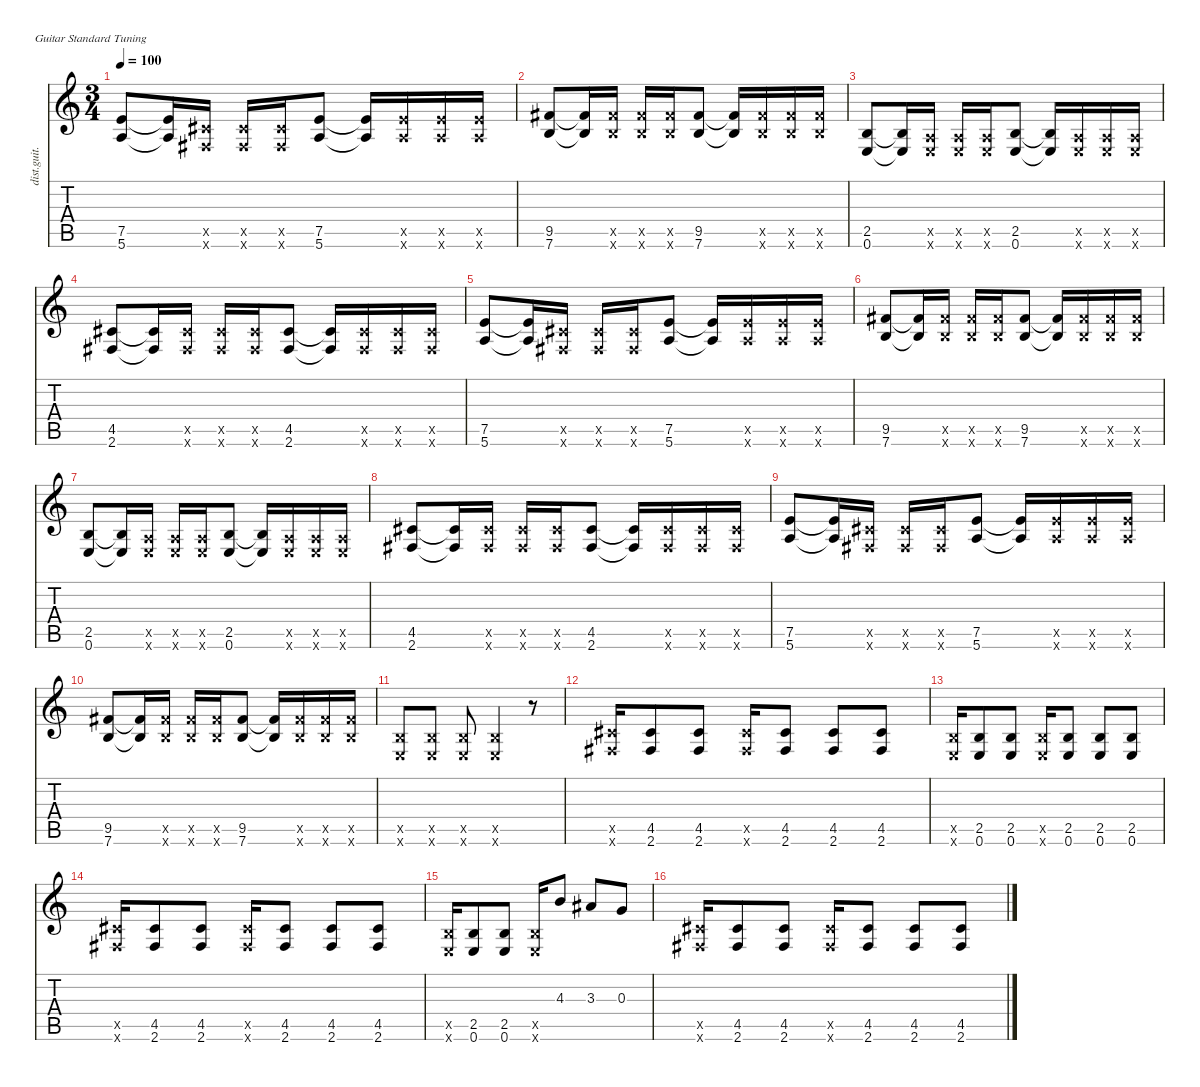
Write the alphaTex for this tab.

\defaultSystemsLayout 4
\hideDynamics
\bracketExtendMode nobrackets
\otherSystemsTrackNameOrientation horizontal
\track ("Distortion Guitar" "dist.guit.") {instrument distortionguitar}
\staff {score tabs}
\tuning (E4 B3 G3 D3 A2 E2)
\ts (3 4)
\tempo 100
\clef g2
\ks c
(5.6 7.5).8{dy mf beam Up} (7.5{t} 5.6{t}).16{beam Up} (4.5{x acc #} 2.6{x acc #}).16{beam Up} (4.5{x acc #} 2.6{x acc #}).16{beam Up} (4.5{x acc #} 2.6{x acc #}).16{beam Up} (5.6 7.5).8{beam Up} (5.6{t} 7.5{t}).16{beam Up} (7.5{x} 5.6{x}).16{beam Up} (7.5{x} 5.6{x}).16{beam Up} (7.5{x} 5.6{x}).16{beam Up} |
(9.5{acc #} 7.6).8{beam Up} (9.5{t acc #} 7.6{t}).16{beam Up} (9.5{x acc #} 7.6{x}).16{beam Up} (9.5{x acc #} 7.6{x}).16{beam Up} (9.5{x acc #} 7.6{x}).16{beam Up} (9.5{acc #} 7.6).8{beam Up} (9.5{t acc #} 7.6{t}).16{beam Up} (9.5{x acc #} 7.6{x}).16{beam Up} (9.5{x acc #} 7.6{x}).16{beam Up} (9.5{x acc #} 7.6{x}).16{beam Up} |
(2.5 0.6).8{beam Up} (2.5{t} 0.6{t}).16{beam Up} (0.5{x} 0.6{x}).16{beam Up} (0.5{x} 0.6{x}).16{beam Up} (0.5{x} 0.6{x}).16{beam Up} (2.5 0.6).8{beam Up} (2.5{t} 0.6{t}).16{beam Up} (0.5{x} 0.6{x}).16{beam Up} (0.5{x} 0.6{x}).16{beam Up} (0.5{x} 0.6{x}).16{beam Up} |
(2.6{acc #} 4.5{acc #}).8{beam Up} (4.5{t acc #} 2.6{t acc #}).16{beam Up} (4.5{x acc #} 2.6{x acc #}).16{beam Up} (4.5{x acc #} 2.6{x acc #}).16{beam Up} (4.5{x acc #} 2.6{x acc #}).16{beam Up} (2.6{acc #} 4.5{acc #}).8{beam Up} (2.6{t acc #} 4.5{t acc #}).16{beam Up} (4.5{x acc #} 2.6{x acc #}).16{beam Up} (4.5{x acc #} 2.6{x acc #}).16{beam Up} (4.5{x acc #} 2.6{x acc #}).16{beam Up} |
(5.6 7.5).8{beam Up} (7.5{t} 5.6{t}).16{beam Up} (4.5{x acc #} 2.6{x acc #}).16{beam Up} (4.5{x acc #} 2.6{x acc #}).16{beam Up} (4.5{x acc #} 2.6{x acc #}).16{beam Up} (5.6 7.5).8{beam Up} (5.6{t} 7.5{t}).16{beam Up} (7.5{x} 5.6{x}).16{beam Up} (7.5{x} 5.6{x}).16{beam Up} (7.5{x} 5.6{x}).16{beam Up} |
(9.5{acc #} 7.6).8{beam Up} (9.5{t acc #} 7.6{t}).16{beam Up} (9.5{x acc #} 7.6{x}).16{beam Up} (9.5{x acc #} 7.6{x}).16{beam Up} (9.5{x acc #} 7.6{x}).16{beam Up} (9.5{acc #} 7.6).8{beam Up} (9.5{t acc #} 7.6{t}).16{beam Up} (9.5{x acc #} 7.6{x}).16{beam Up} (9.5{x acc #} 7.6{x}).16{beam Up} (9.5{x acc #} 7.6{x}).16{beam Up} |
(2.5 0.6).8{beam Up} (2.5{t} 0.6{t}).16{beam Up} (0.5{x} 0.6{x}).16{beam Up} (0.5{x} 0.6{x}).16{beam Up} (0.5{x} 0.6{x}).16{beam Up} (2.5 0.6).8{beam Up} (2.5{t} 0.6{t}).16{beam Up} (0.5{x} 0.6{x}).16{beam Up} (0.5{x} 0.6{x}).16{beam Up} (0.5{x} 0.6{x}).16{beam Up} |
(2.6{acc #} 4.5{acc #}).8{beam Up} (4.5{t acc #} 2.6{t acc #}).16{beam Up} (4.5{x acc #} 2.6{x acc #}).16{beam Up} (4.5{x acc #} 2.6{x acc #}).16{beam Up} (4.5{x acc #} 2.6{x acc #}).16{beam Up} (2.6{acc #} 4.5{acc #}).8{beam Up} (2.6{t acc #} 4.5{t acc #}).16{beam Up} (4.5{x acc #} 2.6{x acc #}).16{beam Up} (4.5{x acc #} 2.6{x acc #}).16{beam Up} (4.5{x acc #} 2.6{x acc #}).16{beam Up} |
(5.6 7.5).8{beam Up} (7.5{t} 5.6{t}).16{beam Up} (4.5{x acc #} 2.6{x acc #}).16{beam Up} (4.5{x acc #} 2.6{x acc #}).16{beam Up} (4.5{x acc #} 2.6{x acc #}).16{beam Up} (5.6 7.5).8{beam Up} (5.6{t} 7.5{t}).16{beam Up} (7.5{x} 5.6{x}).16{beam Up} (7.5{x} 5.6{x}).16{beam Up} (7.5{x} 5.6{x}).16{beam Up} |
(9.5{acc #} 7.6).8{beam Up} (9.5{t acc #} 7.6{t}).16{beam Up} (9.5{x acc #} 7.6{x}).16{beam Up} (9.5{x acc #} 7.6{x}).16{beam Up} (9.5{x acc #} 7.6{x}).16{beam Up} (9.5{acc #} 7.6).8{beam Up} (9.5{t acc #} 7.6{t}).16{beam Up} (9.5{x acc #} 7.6{x}).16{beam Up} (9.5{x acc #} 7.6{x}).16{beam Up} (9.5{x acc #} 7.6{x}).16{beam Up} |
(2.5{x} 0.6{x}).8{beam Up} (2.5{x} 0.6{x}).8{beam Up} (0.6{x} 2.5{x}).8{beam Up} (2.5{x} 0.6{x}).4{beam Up} r.8{beam Up} |
(2.6{x acc #} 4.5{x acc #}).16{beam Up} (2.6{acc #} 4.5{acc #}).8{beam Up} (4.5{acc #} 2.6{acc #}).8{beam Up} (2.6{x acc #} 4.5{x acc #}).16{beam Up} (4.5{acc #} 2.6{acc #}).8{beam Up} (4.5{acc #} 2.6{acc #}).8{beam Up} (4.5{acc #} 2.6{acc #}).8{beam Up} |
(0.6{x} 2.5{x}).16{beam Up} (0.6 2.5).8{beam Up} (2.5 0.6).8{beam Up} (0.6{x} 2.5{x}).16{beam Up} (0.6 2.5).8{beam Up} (2.5 0.6).8{beam Up} (2.5 0.6).8{beam Up} |
(2.6{x acc #} 4.5{x acc #}).16{beam Up} (2.6{acc #} 4.5{acc #}).8{beam Up} (4.5{acc #} 2.6{acc #}).8{beam Up} (2.6{x acc #} 4.5{x acc #}).16{beam Up} (4.5{acc #} 2.6{acc #}).8{beam Up} (4.5{acc #} 2.6{acc #}).8{beam Up} (4.5{acc #} 2.6{acc #}).8{beam Up} |
(0.6{x} 2.5{x}).16{beam Up} (0.6 2.5).8{beam Up} (2.5 0.6).8{beam Up} (0.6{x} 2.5{x}).16{beam Up} 4.3.8{beam Up} 3.3{acc #}.8{beam Up} 0.3.8{beam Up} |
(2.6{x acc #} 4.5{x acc #}).16{beam Up} (2.6{acc #} 4.5{acc #}).8{beam Up} (4.5{acc #} 2.6{acc #}).8{beam Up} (2.6{x acc #} 4.5{x acc #}).16{beam Up} (4.5{acc #} 2.6{acc #}).8{beam Up} (4.5{acc #} 2.6{acc #}).8{beam Up} (4.5{acc #} 2.6{acc #}).8{beam Up}
